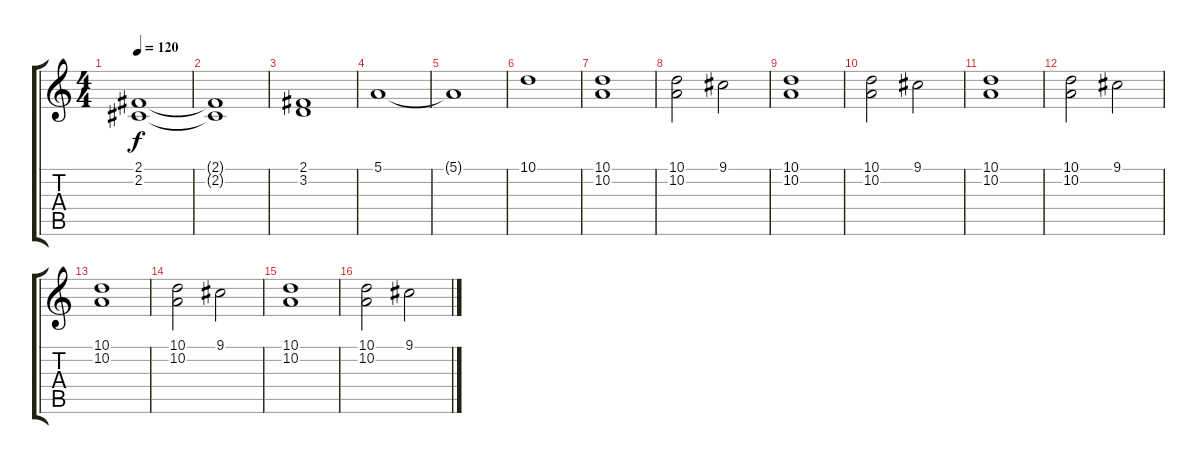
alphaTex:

\track "" {instrument synthstrings1}
\staff {score tabs}
\tuning (E4 B3 G3 D3 A2 E2) {hide}
\ts (4 4)
\tempo 120
\clef g2
\ks c
(2.1 2.2).1{dy f} |
(2.1{t} 2.2{t}).1 |
(2.1 3.2).1 |
5.1.1 |
5.1{t}.1 |
10.1.1 |
(10.1 10.2).1 |
(10.1 10.2).2 9.1.2 |
(10.1 10.2).1 |
(10.1 10.2).2 9.1.2 |
(10.1 10.2).1 |
(10.1 10.2).2 9.1.2 |
(10.1 10.2).1 |
(10.1 10.2).2 9.1.2 |
(10.1 10.2).1 |
(10.1 10.2).2 9.1.2
